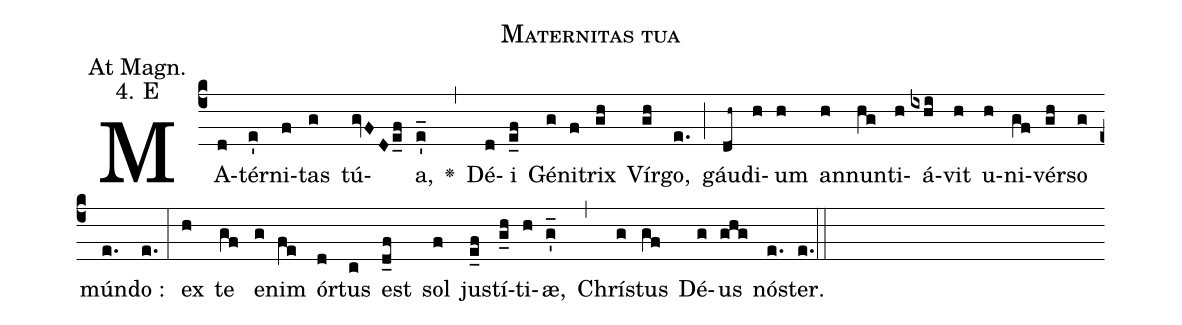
name: Maternitas tua;
office-part: Magnificat Antiphon;
mode: 4E;
annotation: At Magn.;
annotation: 4. E;
def-m1:}{\greseteolcustos{manual}{;
def-m2:\ifx\breakbeforeEuouae\undefined\else;
def-m3:\fi}\ifx\noeuouae\undefined\def\noeuouae{F}\fi\if\noeuouae F{;
def-m4:}\fi;
%%
% The syntax in this part is called gabc. Please refer to http://home.gna.org/gregorio/gabc/#basis

(c4)MA(d)tér(e')ni(f)tas(g) tú(gvFDe_f)a,(e'_) <v>\greheightstar</v>(,) Dé(d)i(e_f) Gé(g)ni(f)trix(gh) Vír(gh)go,(e.) (;)
gáu(dh~)di(h)um(h) an(h)nun(hg)ti(h)á(ixhi)vit(h) u(h)ni(gf)vér(gh)so(g) mún(e.)do :(e.) (:)
ex(h) te(gf) e(g)nim(fe) ór(d)tus(c) est(d_f) sol(f) ju(e_f)stí(g_h)ti(h)æ,(g'_) (,)
Chrí(g)stus(gf) Dé(g)us(ghg) nó(e.[em1])ster.(e.) (::[em2]z[em3])

E(h) u(g) o(h) u(ih) a(gf) e.(e.) (::[em4])
